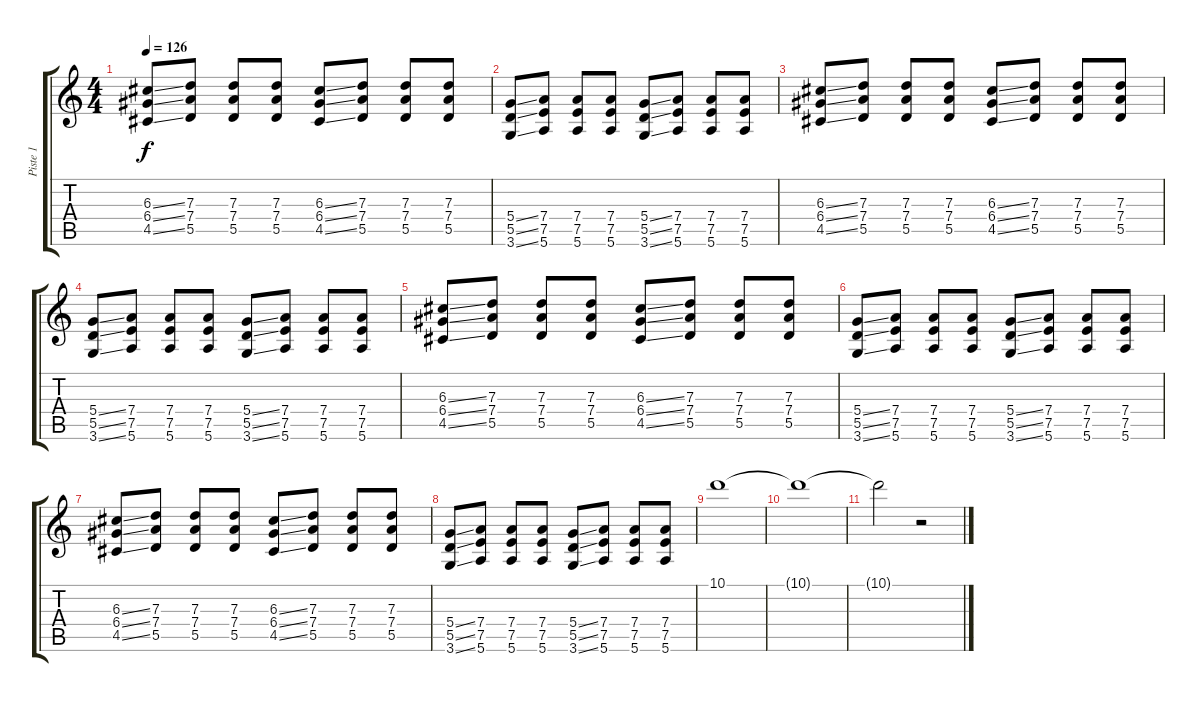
\track ("Piste 1" "Piste 1") {instrument electricguitarclean}
\staff {score tabs}
\tuning (E4 B3 G3 D3 A2 E2) {hide}
\ts (4 4)
\tempo 126
\clef g2
\ks c
(6.3{ss} 6.4{ss} 4.5{ss}).8{dy f} (7.3 7.4 5.5).8 (7.3 7.4 5.5).8 (7.3 7.4 5.5).8 (6.3{ss} 6.4{ss} 4.5{ss}).8 (7.3 7.4 5.5).8 (7.3 7.4 5.5).8 (7.3 7.4 5.5).8 |
(5.4{ss} 5.5{ss} 3.6{ss}).8 (7.4 7.5 5.6).8 (7.4 7.5 5.6).8 (7.4 7.5 5.6).8 (5.4{ss} 5.5{ss} 3.6{ss}).8 (7.4 7.5 5.6).8 (7.4 7.5 5.6).8 (7.4 7.5 5.6).8 |
(6.3{ss} 6.4{ss} 4.5{ss}).8 (7.3 7.4 5.5).8 (7.3 7.4 5.5).8 (7.3 7.4 5.5).8 (6.3{ss} 6.4{ss} 4.5{ss}).8 (7.3 7.4 5.5).8 (7.3 7.4 5.5).8 (7.3 7.4 5.5).8 |
(5.4{ss} 5.5{ss} 3.6{ss}).8 (7.4 7.5 5.6).8 (7.4 7.5 5.6).8 (7.4 7.5 5.6).8 (5.4{ss} 5.5{ss} 3.6{ss}).8 (7.4 7.5 5.6).8 (7.4 7.5 5.6).8 (7.4 7.5 5.6).8 |
(6.3{ss} 6.4{ss} 4.5{ss}).8 (7.3 7.4 5.5).8 (7.3 7.4 5.5).8 (7.3 7.4 5.5).8 (6.3{ss} 6.4{ss} 4.5{ss}).8 (7.3 7.4 5.5).8 (7.3 7.4 5.5).8 (7.3 7.4 5.5).8 |
(5.4{ss} 5.5{ss} 3.6{ss}).8 (7.4 7.5 5.6).8 (7.4 7.5 5.6).8 (7.4 7.5 5.6).8 (5.4{ss} 5.5{ss} 3.6{ss}).8 (7.4 7.5 5.6).8 (7.4 7.5 5.6).8 (7.4 7.5 5.6).8 |
(6.3{ss} 6.4{ss} 4.5{ss}).8 (7.3 7.4 5.5).8 (7.3 7.4 5.5).8 (7.3 7.4 5.5).8 (6.3{ss} 6.4{ss} 4.5{ss}).8 (7.3 7.4 5.5).8 (7.3 7.4 5.5).8 (7.3 7.4 5.5).8 |
(5.4{ss} 5.5{ss} 3.6{ss}).8 (7.4 7.5 5.6).8 (7.4 7.5 5.6).8 (7.4 7.5 5.6).8 (5.4{ss} 5.5{ss} 3.6{ss}).8 (7.4 7.5 5.6).8 (7.4 7.5 5.6).8 (7.4 7.5 5.6).8 |
10.1.1 |
10.1{t}.1 |
10.1{t}.2 r.2
